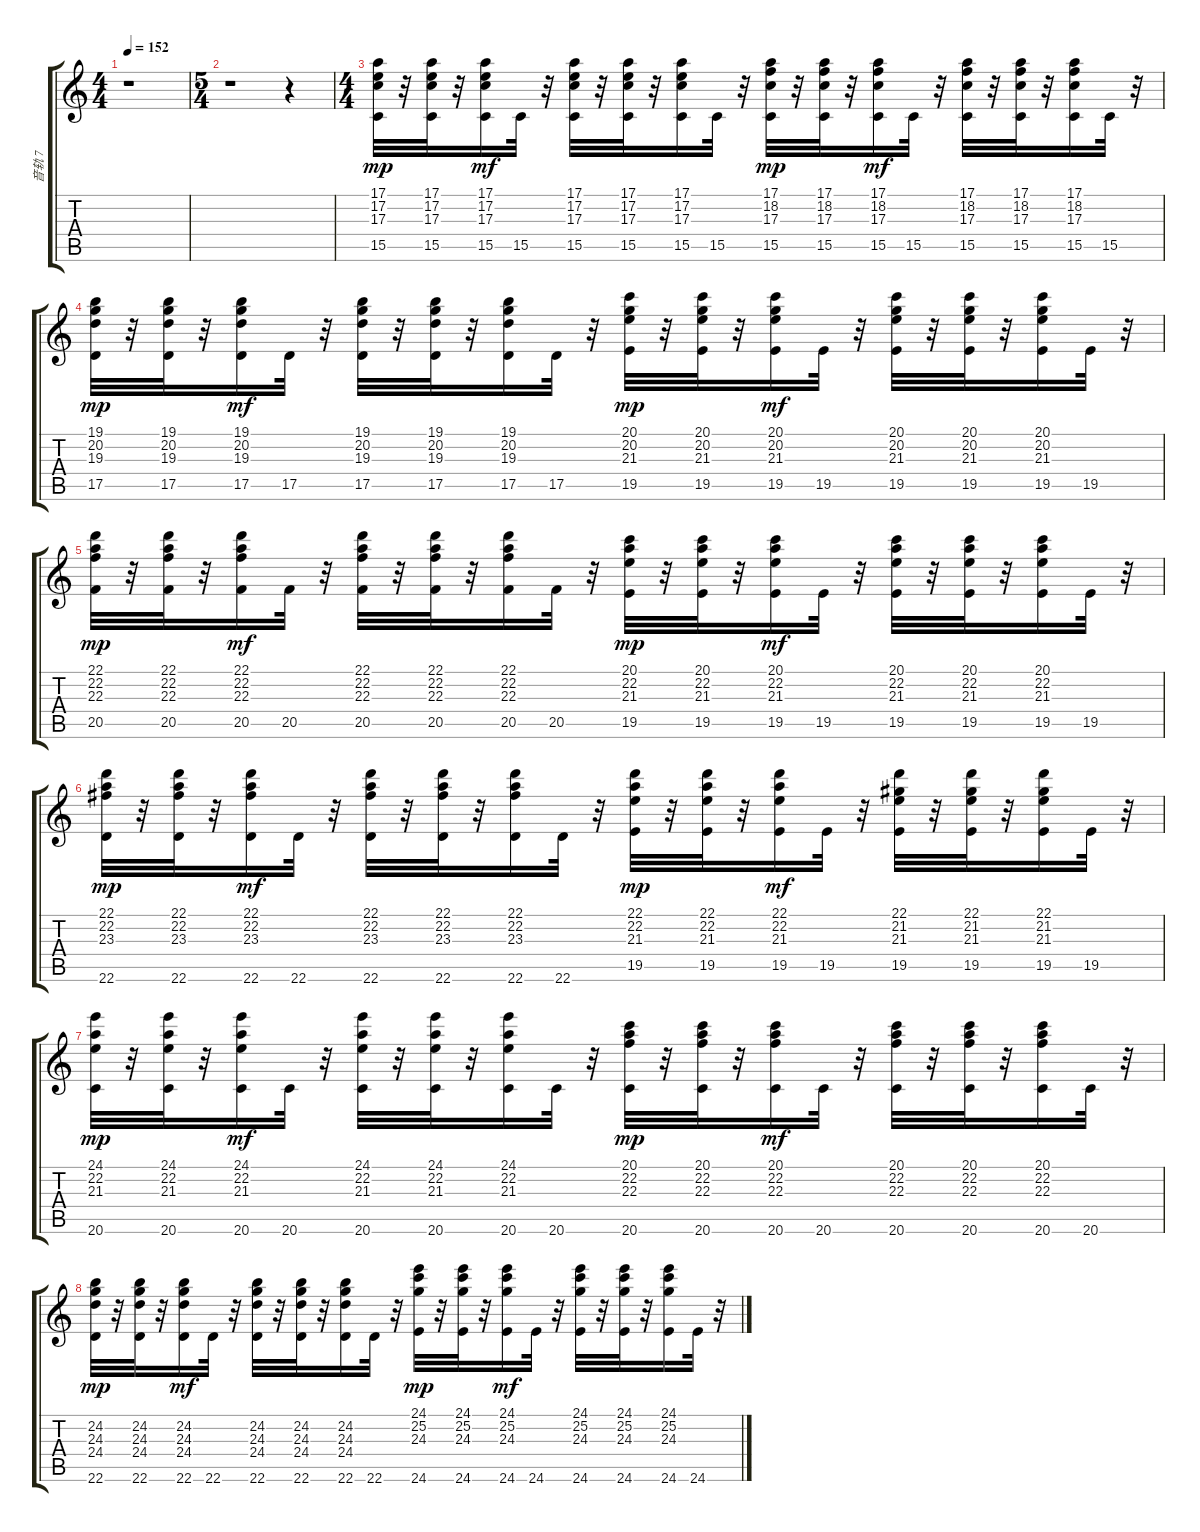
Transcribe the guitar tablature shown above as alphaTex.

\track ("音轨 7" "音轨 7") {instrument lead2sawtooth}
\staff {score tabs}
\tuning (E4 B3 G3 D3 A2 E2) {hide}
\ts (4 4)
\tempo 152
\clef g2
\ks c
r.1{dy f} |
\ts (5 4)
r.1 r.4 |
\ts (4 4)
(17.1 17.2 17.3 15.5).32{dy mp} r.32 (17.1 17.2 17.3 15.5).32 r.32 (17.1 17.2 17.3 15.5).16{dy mf} 15.5.32 r.32 (17.1 17.2 17.3 15.5).32 r.32 (17.1 17.2 17.3 15.5).32 r.32 (17.1 17.2 17.3 15.5).16 15.5.32 r.32 (17.1 18.2 17.3 15.5).32{dy mp} r.32 (17.1 18.2 17.3 15.5).32 r.32 (17.1 18.2 17.3 15.5).16{dy mf} 15.5.32 r.32 (17.1 18.2 17.3 15.5).32 r.32 (17.1 18.2 17.3 15.5).32 r.32 (17.1 18.2 17.3 15.5).16 15.5.32 r.32 |
(19.1 20.2 19.3 17.5).32{dy mp} r.32 (19.1 20.2 19.3 17.5).32 r.32 (19.1 20.2 19.3 17.5).16{dy mf} 17.5.32 r.32 (19.1 20.2 19.3 17.5).32 r.32 (19.1 20.2 19.3 17.5).32 r.32 (19.1 20.2 19.3 17.5).16 17.5.32 r.32 (20.1 20.2 21.3 19.5).32{dy mp} r.32 (20.1 20.2 21.3 19.5).32 r.32 (20.1 20.2 21.3 19.5).16{dy mf} 19.5.32 r.32 (20.1 20.2 21.3 19.5).32 r.32 (20.1 20.2 21.3 19.5).32 r.32 (20.1 20.2 21.3 19.5).16 19.5.32 r.32 |
(22.1 22.2 22.3 20.5).32{dy mp} r.32 (22.1 22.2 22.3 20.5).32 r.32 (22.1 22.2 22.3 20.5).16{dy mf} 20.5.32 r.32 (22.1 22.2 22.3 20.5).32 r.32 (22.1 22.2 22.3 20.5).32 r.32 (22.1 22.2 22.3 20.5).16 20.5.32 r.32 (20.1 22.2 21.3 19.5).32{dy mp} r.32 (20.1 22.2 21.3 19.5).32 r.32 (20.1 22.2 21.3 19.5).16{dy mf} 19.5.32 r.32 (20.1 22.2 21.3 19.5).32 r.32 (20.1 22.2 21.3 19.5).32 r.32 (20.1 22.2 21.3 19.5).16 19.5.32 r.32 |
(22.1 22.2 23.3 22.6).32{dy mp} r.32 (22.1 22.2 23.3 22.6).32 r.32 (22.1 22.2 23.3 22.6).16{dy mf} 22.6.32 r.32 (22.1 22.2 23.3 22.6).32 r.32 (22.1 22.2 23.3 22.6).32 r.32 (22.1 22.2 23.3 22.6).16 22.6.32 r.32 (22.1 22.2 21.3 19.5).32{dy mp} r.32 (22.1 22.2 21.3 19.5).32 r.32 (22.1 22.2 21.3 19.5).16{dy mf} 19.5.32 r.32 (22.1 21.2 21.3 19.5).32 r.32 (22.1 21.2 21.3 19.5).32 r.32 (22.1 21.2 21.3 19.5).16 19.5.32 r.32 |
(24.1 22.2 21.3 20.6).32{dy mp} r.32 (24.1 22.2 21.3 20.6).32 r.32 (24.1 22.2 21.3 20.6).16{dy mf} 20.6.32 r.32 (24.1 22.2 21.3 20.6).32 r.32 (24.1 22.2 21.3 20.6).32 r.32 (24.1 22.2 21.3 20.6).16 20.6.32 r.32 (20.1 22.2 22.3 20.6).32{dy mp} r.32 (20.1 22.2 22.3 20.6).32 r.32 (20.1 22.2 22.3 20.6).16{dy mf} 20.6.32 r.32 (20.1 22.2 22.3 20.6).32 r.32 (20.1 22.2 22.3 20.6).32 r.32 (20.1 22.2 22.3 20.6).16 20.6.32 r.32 |
(24.2 24.3 24.4 22.6).32{dy mp} r.32 (24.2 24.3 24.4 22.6).32 r.32 (24.2 24.3 24.4 22.6).16{dy mf} 22.6.32 r.32 (24.2 24.3 24.4 22.6).32 r.32 (24.2 24.3 24.4 22.6).32 r.32 (24.2 24.3 24.4 22.6).16 22.6.32 r.32 (24.1 25.2 24.3 24.6).32{dy mp} r.32 (24.1 25.2 24.3 24.6).32 r.32 (24.1 25.2 24.3 24.6).16{dy mf} 24.6.32 r.32 (24.1 25.2 24.3 24.6).32 r.32 (24.1 25.2 24.3 24.6).32 r.32 (24.1 25.2 24.3 24.6).16 24.6.32 r.32
